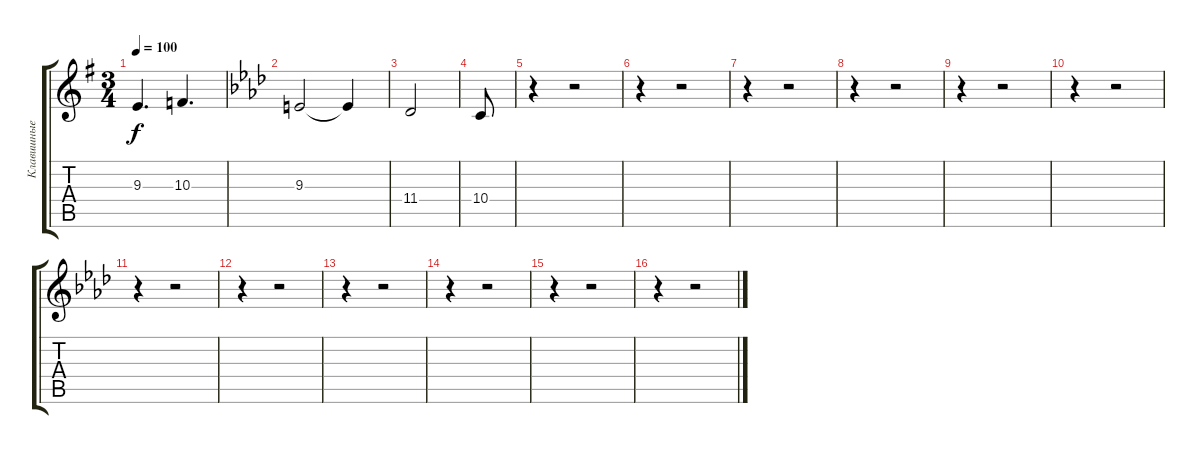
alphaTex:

\track ("Клавишные 2" "Клавишные ") {instrument stringensemble1}
\staff {score tabs}
\tuning (E4 B3 G3 D3 A2 E2) {hide}
\ts (3 4)
\tempo 100
\clef g2
\ks eminor
9.3{t}.4{d dy f} 10.3.4{d} |
\ks fminor
9.3.2 9.3{t}.4 |
11.4.2 |
10.4.8 |
r.4 r.2 |
r.4 r.2 |
r.4 r.2 |
r.4 r.2 |
r.4 r.2 |
r.4 r.2 |
r.4 r.2 |
r.4 r.2 |
r.4 r.2 |
r.4 r.2 |
r.4 r.2 |
r.4 r.2
